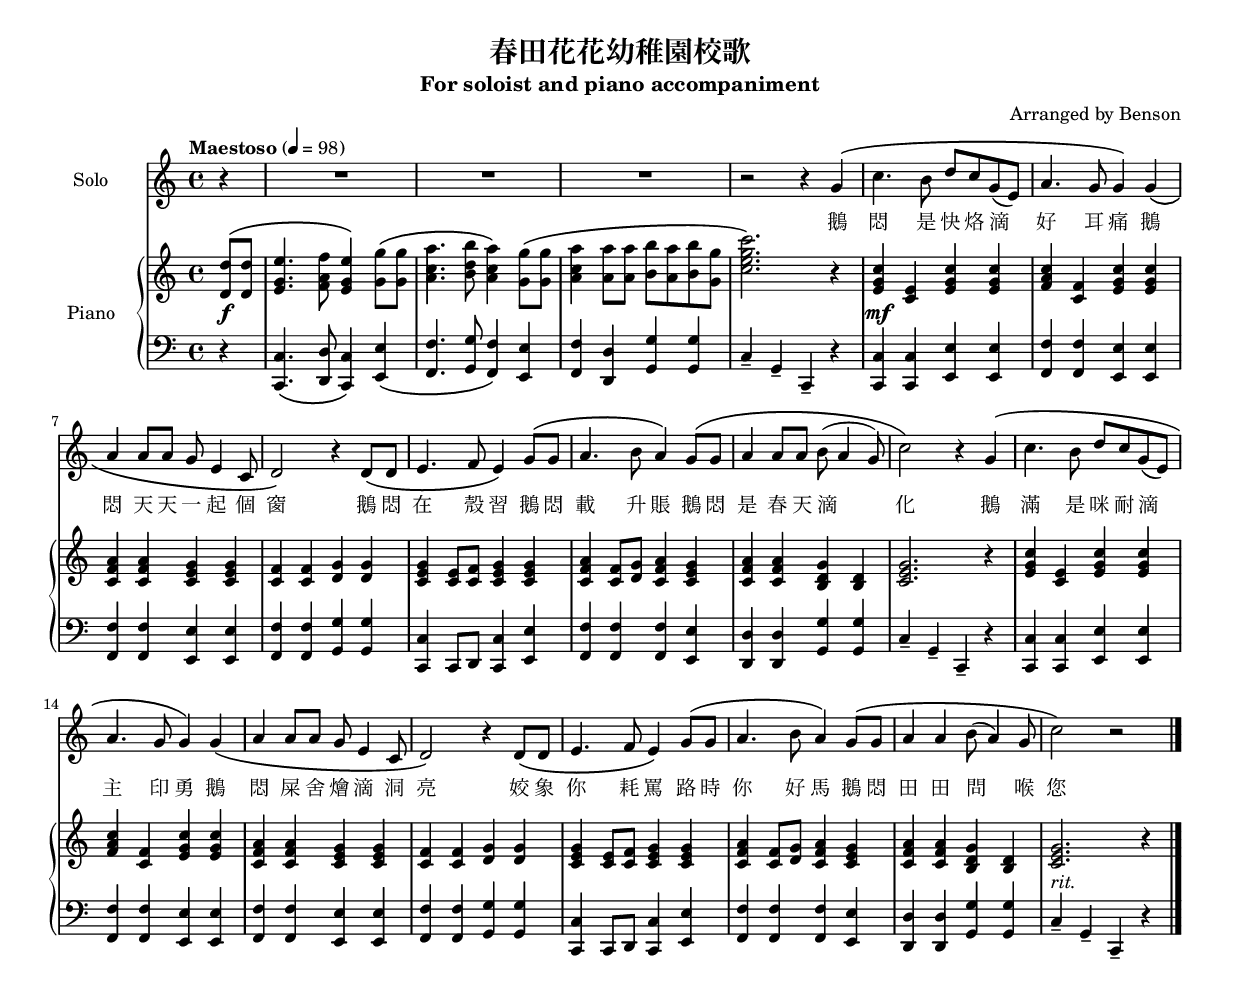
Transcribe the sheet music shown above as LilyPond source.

\version "2.18.2"
\include "articulate.ly"
#(set-global-staff-size 16)

%%%%%%%%%%%%%%%%%%%%%%%%%%%%%%%%%%%%%%%%%%%%%%%%%%%%%%%%%%%%%%%%%%%%%%%%%%%%%%%%%%%%%%%%%%
%%  http://lsr.di.unimi.it/LSR/Item?id=445

%LSR by Jay Anderson.
%modyfied by Simon Albrecht on March 2014.
%=> http://lilypond.1069038.n5.nabble.com/LSR-445-error-td160662.html

#(define (octave-up m t)
 (let* ((octave (1- t))
      (new-note (ly:music-deep-copy m))
      (new-pitch (ly:make-pitch
        octave
        (ly:pitch-notename (ly:music-property m 'pitch))
        (ly:pitch-alteration (ly:music-property m 'pitch)))))
  (set! (ly:music-property new-note 'pitch) new-pitch)
  new-note))

#(define (octavize-chord elements t)
 (cond ((null? elements) elements)
     ((eq? (ly:music-property (car elements) 'name) 'NoteEvent)
       (cons (car elements)
             (cons (octave-up (car elements) t)
                   (octavize-chord (cdr elements) t))))
     (else (cons (car elements) (octavize-chord (cdr elements ) t)))))

#(define (octavize music t)
 (if (eq? (ly:music-property music 'name) 'EventChord)
       (ly:music-set-property! music 'elements (octavize-chord
(ly:music-property music 'elements) t)))
 music)

makeOctaves = #(define-music-function (parser location arg mus) (integer? ly:music?)
 (music-map (lambda (x) (octavize x arg)) (event-chord-wrap! mus)))
%%%%%%%%%%%%%%%%%%%%%%%%%%%%%%%%%%%%%%%%%%%%%%%%%%%%%%%%%%%%%%%%%%%%%%%%%%%%%%%%%%%%%%%%%%

cr = \change Staff = "right"
cl = \change Staff = "left"
rhMark = \markup { 
  \path #0.1 #'((moveto -1 0)(rlineto 0 -1.5)(rlineto 0.5 0))
}

\header {
  title = "春田花花幼稚園校歌"
  subtitle = "For soloist and piano accompaniment"
  arranger = "Arranged by Benson"
}

upper-prelude = \relative c' {
  <d d'>8\( q <e g e'>4. <f a f'>8 <e g e'>4\) <g g'>8\( q <a c a'>4. <b d b'>8 <a c a'>4\)
  <g g'>8\( q <a c a'>4 <a a'>8 q <b b'> <a a'> <b b'> <g g'> <c e g c>2.\)
}

lower-prelude = \relative c, {
  r4 \makeOctaves 1 { c4.\( d8 c4\) e4\( f4. g8 f4\) e4 f d g g }
  c4-- g-- c,--
}

upper-verse = \relative c' {
  r4
  <e g c>4 <c e> <e g c> q
  <f a c>4 <c f> <e g c> q
  <c f a>4 q <c e g> q
  <c f>4 q <d g> q
  <c e g>4 <c e>8 <c f> <c e g>4 q
  <c f a>4 <c f>8 <d g> <c f a>4 <c e g>
  <c f a>4 q <b d g> <b d>
  <c e g>2.
}

lower-verse = \relative c, {
  r4
  \makeOctaves 1 {
    c4 c e e f f e e f f e e f f g g
    c,4 } c8 d \makeOctaves 1 { c4 e f f f e d d g g
  }
  c4-- g-- c,--
}

pedals = {
  s8 s4
  % s2\sustainOn
  % \repeat unfold 22 { s2\sustainOff\sustainOn }
}

upper-c-major = \relative c' {
  \clef treble
  \tempo "Maestoso" 4 = 98
  \time 4/4
  \key c \major
  \partial 4
  \upper-prelude
  \upper-verse
  \upper-verse
  r4
  \bar "|."
}

lower-c-major = \relative c {
  \clef bass
  \time 4/4
  \key c \major
  \partial 4
  \lower-prelude
  \lower-verse
  \lower-verse
  r4
  \bar "|."
}

dynamics = {
  s4\f s1*4
  s1\mf
  s1*14
  s1_"rit."
}

guitarchords = \chordmode {
  % ais1:m
}

lyricsmain = \lyricmode {
  鵝 悶 是 快 烙 滴 好 耳 痛 鵝 悶 天 天 一 起 個 窗
  鵝 悶 在 殼 習 鵝 悶 載 升 賬 鵝 悶 是 春 天 滴 化

  鵝 滿 是 咪 耐 滴 主 印 勇 鵝 悶 屎 舍 燴 滴 洞 亮
  姣 象 你 耗 罵 路 時 你 好 馬 鵝 悶 田 田 問 喉 您
}

melody-c-major = \relative c'' {
  \clef treble
  \time 4/4
  \key c \major
  \partial 4
  r4 R1*3 r2 r4
  g4\( c4. b8 d c g( e) a4. g8 g4\)
  g4\( a a8 a g e4 c8 d2\) r4
  d8\( d e4. f8 e4\) g8\( g a4. b8 a4\)
  g8\( g a4 a8 a b( a4 g8) c2\) r4
  g4\( c4. b8 d c g( e) a4. g8 g4\)
  g4\( a a8 a g e4 c8 d2\) r4
  d8\( d e4. f8 e4\) g8\( g a4. b8 a4\)
  g8\( g a4 a4 b8( a4) g8 c2\) r2
  \bar "|."
}

\book {
\bookOutputSuffix "c-major"
\score {
  <<
    % \new ChordNames {
      % \set chordChanges = ##t
      % \guitarchords
    % }
    \new Staff = "melodystaff" \with {
      % fontSize = #-3
      % \override StaffSymbol.staff-space = #(magstep -3)
      % \override StaffSymbol.thickness = #(magstep -3)
    }
    <<
      \set Staff.instrumentName = #"Solo"
      \new Voice = "melody" {
        \melody-c-major
      }
      \context Lyrics = "lyrics" { \lyricsto "melody" { \lyricsmain } }
    >>
    \new PianoStaff <<
      \set PianoStaff.instrumentName = #"Piano"
      \new Staff = "right" { \upper-c-major }
      \new Dynamics = "Dynamics_pf" \dynamics
      \new Staff = "left" { \lower-c-major }
    >>
    \new Staff <<
      % TODO: pedal sustain style bracket not working
      \set Staff.pedalSustainStyle = #'bracket

      \new Dynamics = "pedal-marking" \pedals
    >>
  >>
  \layout {
    \context {
      % add the RemoveEmptyStaffContext that erases rest-only staves
      \Staff \RemoveEmptyStaves
    }
    \context {
      % add the RemoveEmptyStaffContext that erases rest-only staves
      \Dynamics \RemoveEmptyStaves
    }
    \context {
      \Score
      % Remove all-rest staves also in the first system
      \override VerticalAxisGroup.remove-first = ##t
      % If only one non-empty staff in a system exists, still print the starting bar
      \override SystemStartBar.collapse-height = #1
    }
    \context {
      \ChordNames
      \override ChordName #'font-size = #-3
    }
  }
}
\score {
  <<
    % \new ChordNames {
      % \guitarchords
    % }
    \new Staff = "melodystaff" <<
      % \set Staff.midiInstrument = #"electric guitar (clean)"
      \set Staff.midiInstrument = #"recorder"
      \set Staff.instrumentName = #"Ocarina"
      \set Staff.midiMinimumVolume = #0.9
      \set Staff.midiMaximumVolume = #1
      \new Voice = "melody" {
        \articulate << \melody-c-major >>
      }
      \context Lyrics = "lyrics" { \lyricsto "melody" { \lyricsmain } }
    >>
    \new PianoStaff <<
      \new Staff = "right" {
        \set Staff.midiInstrument = #"acoustic grand"
        \set Staff.midiMinimumVolume = #0.5
        \set Staff.midiMaximumVolume = #0.6
        \articulate << \upper-c-major \pedals >>
      }
      \new Staff = "left" {
        \set Staff.midiInstrument = #"acoustic grand"
        \set Staff.midiMinimumVolume = #0.5
        \set Staff.midiMaximumVolume = #0.6
        \articulate << \lower-c-major \pedals >>
      }
    >>
  >>
  \midi {
    \context {
      \ChordNameVoice \remove Note_performer
    }
  }
}
}
